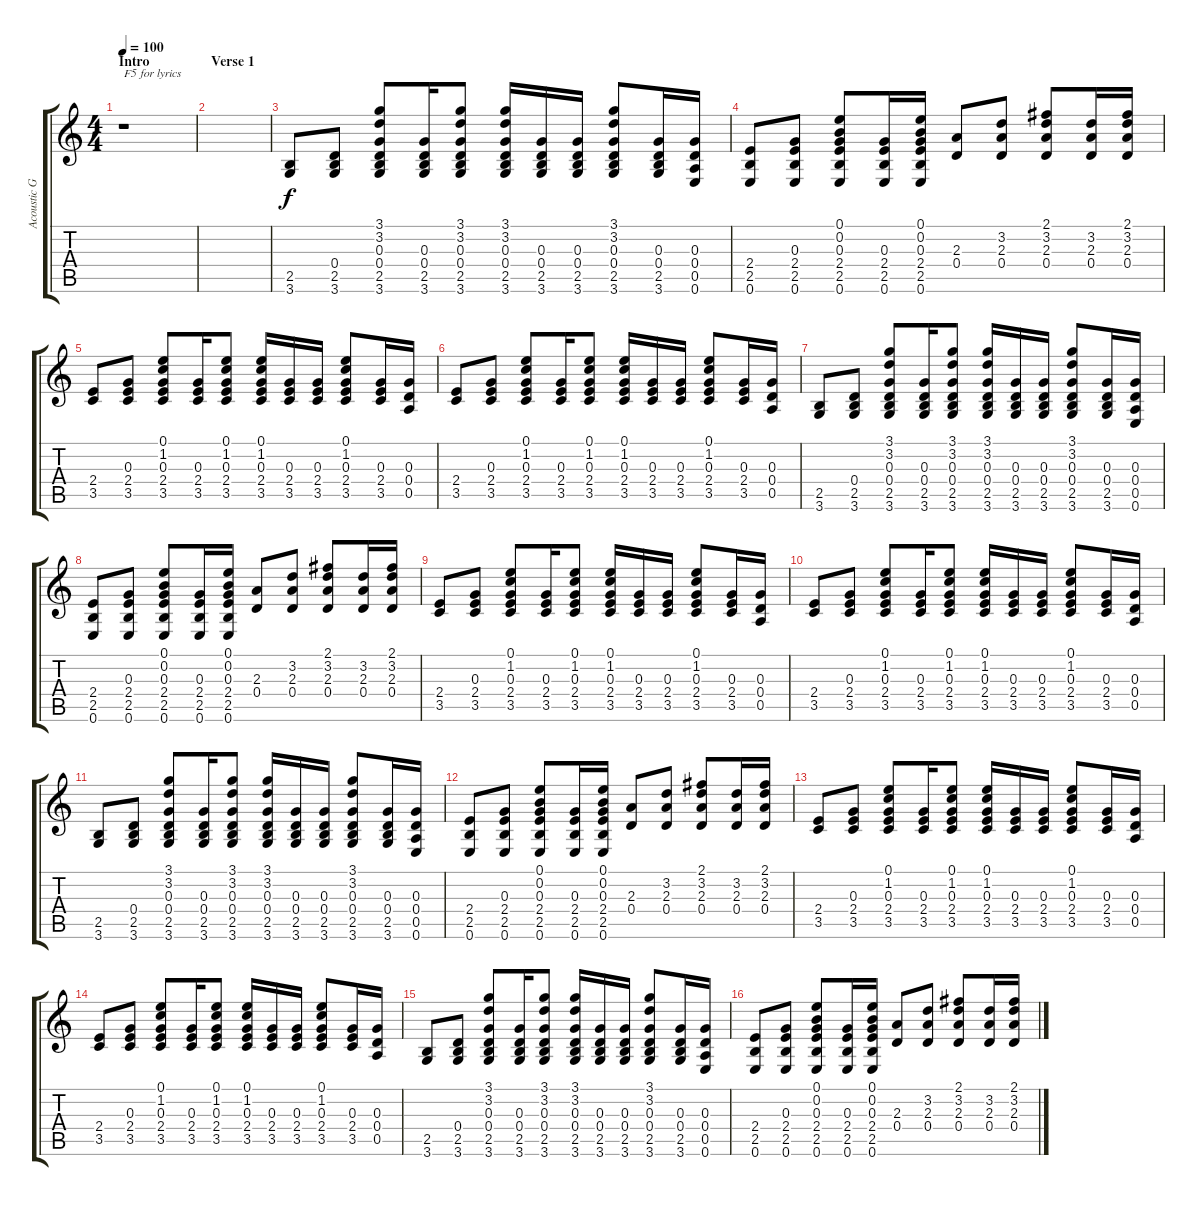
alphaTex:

\track ("Acoustic Guitar" "Acoustic G") {instrument acousticguitarsteel}
\staff {score tabs}
\tuning (E4 B3 G3 D3 A2 E2) {hide}
\ts (4 4)
\section ("" "Intro")
\tempo 100
\clef g2
\ks c
r.1{txt "F5 for lyrics" dy f instrument acousticguitarsteel} |
\section ("" "Verse 1")
|
(2.5 3.6).8 (0.4 2.5 3.6).8 (3.1 3.2 0.3 0.4 2.5 3.6).8 (0.3 0.4 2.5 3.6).16 (3.1 3.2 0.3 0.4 2.5 3.6).8 (3.1 3.2 0.3 0.4 2.5 3.6).16 (0.3 0.4 2.5 3.6).16 (0.3 0.4 2.5 3.6).16 (3.1 3.2 0.3 0.4 2.5 3.6).8 (0.3 0.4 2.5 3.6).16 (0.3 0.4 0.5 0.6).16 |
(2.4 2.5 0.6).8 (0.3 2.4 2.5 0.6).8 (0.1 0.2 0.3 2.4 2.5 0.6).8 (0.3 2.4 2.5 0.6).16 (0.1 0.2 0.3 2.4 2.5 0.6).16 (2.3 0.4).8 (3.2 2.3 0.4).8 (2.1 3.2 2.3 0.4).8 (3.2 2.3 0.4).16 (2.1 3.2 2.3 0.4).16 |
(2.4 3.5).8 (0.3 2.4 3.5).8 (0.1 1.2 0.3 2.4 3.5).8 (0.3 2.4 3.5).16 (0.1 1.2 0.3 2.4 3.5).8 (0.1 1.2 0.3 2.4 3.5).16 (0.3 2.4 3.5).16 (0.3 2.4 3.5).16 (0.1 1.2 0.3 2.4 3.5).8 (0.3 2.4 3.5).16 (0.3 0.4 0.5).16 |
(2.4 3.5).8 (0.3 2.4 3.5).8 (0.1 1.2 0.3 2.4 3.5).8 (0.3 2.4 3.5).16 (0.1 1.2 0.3 2.4 3.5).8 (0.1 1.2 0.3 2.4 3.5).16 (0.3 2.4 3.5).16 (0.3 2.4 3.5).16 (0.1 1.2 0.3 2.4 3.5).8 (0.3 2.4 3.5).16 (0.3 0.4 0.5).16 |
(2.5 3.6).8 (0.4 2.5 3.6).8 (3.1 3.2 0.3 0.4 2.5 3.6).8 (0.3 0.4 2.5 3.6).16 (3.1 3.2 0.3 0.4 2.5 3.6).8 (3.1 3.2 0.3 0.4 2.5 3.6).16 (0.3 0.4 2.5 3.6).16 (0.3 0.4 2.5 3.6).16 (3.1 3.2 0.3 0.4 2.5 3.6).8 (0.3 0.4 2.5 3.6).16 (0.3 0.4 0.5 0.6).16 |
(2.4 2.5 0.6).8 (0.3 2.4 2.5 0.6).8 (0.1 0.2 0.3 2.4 2.5 0.6).8 (0.3 2.4 2.5 0.6).16 (0.1 0.2 0.3 2.4 2.5 0.6).16 (2.3 0.4).8 (3.2 2.3 0.4).8 (2.1 3.2 2.3 0.4).8 (3.2 2.3 0.4).16 (2.1 3.2 2.3 0.4).16 |
(2.4 3.5).8 (0.3 2.4 3.5).8 (0.1 1.2 0.3 2.4 3.5).8 (0.3 2.4 3.5).16 (0.1 1.2 0.3 2.4 3.5).8 (0.1 1.2 0.3 2.4 3.5).16 (0.3 2.4 3.5).16 (0.3 2.4 3.5).16 (0.1 1.2 0.3 2.4 3.5).8 (0.3 2.4 3.5).16 (0.3 0.4 0.5).16 |
(2.4 3.5).8 (0.3 2.4 3.5).8 (0.1 1.2 0.3 2.4 3.5).8 (0.3 2.4 3.5).16 (0.1 1.2 0.3 2.4 3.5).8 (0.1 1.2 0.3 2.4 3.5).16 (0.3 2.4 3.5).16 (0.3 2.4 3.5).16 (0.1 1.2 0.3 2.4 3.5).8 (0.3 2.4 3.5).16 (0.3 0.4 0.5).16 |
(2.5 3.6).8 (0.4 2.5 3.6).8 (3.1 3.2 0.3 0.4 2.5 3.6).8 (0.3 0.4 2.5 3.6).16 (3.1 3.2 0.3 0.4 2.5 3.6).8 (3.1 3.2 0.3 0.4 2.5 3.6).16 (0.3 0.4 2.5 3.6).16 (0.3 0.4 2.5 3.6).16 (3.1 3.2 0.3 0.4 2.5 3.6).8 (0.3 0.4 2.5 3.6).16 (0.3 0.4 0.5 0.6).16 |
(2.4 2.5 0.6).8 (0.3 2.4 2.5 0.6).8 (0.1 0.2 0.3 2.4 2.5 0.6).8 (0.3 2.4 2.5 0.6).16 (0.1 0.2 0.3 2.4 2.5 0.6).16 (2.3 0.4).8 (3.2 2.3 0.4).8 (2.1 3.2 2.3 0.4).8 (3.2 2.3 0.4).16 (2.1 3.2 2.3 0.4).16 |
(2.4 3.5).8 (0.3 2.4 3.5).8 (0.1 1.2 0.3 2.4 3.5).8 (0.3 2.4 3.5).16 (0.1 1.2 0.3 2.4 3.5).8 (0.1 1.2 0.3 2.4 3.5).16 (0.3 2.4 3.5).16 (0.3 2.4 3.5).16 (0.1 1.2 0.3 2.4 3.5).8 (0.3 2.4 3.5).16 (0.3 0.4 0.5).16 |
(2.4 3.5).8 (0.3 2.4 3.5).8 (0.1 1.2 0.3 2.4 3.5).8 (0.3 2.4 3.5).16 (0.1 1.2 0.3 2.4 3.5).8 (0.1 1.2 0.3 2.4 3.5).16 (0.3 2.4 3.5).16 (0.3 2.4 3.5).16 (0.1 1.2 0.3 2.4 3.5).8 (0.3 2.4 3.5).16 (0.3 0.4 0.5).16 |
(2.5 3.6).8 (0.4 2.5 3.6).8 (3.1 3.2 0.3 0.4 2.5 3.6).8 (0.3 0.4 2.5 3.6).16 (3.1 3.2 0.3 0.4 2.5 3.6).8 (3.1 3.2 0.3 0.4 2.5 3.6).16 (0.3 0.4 2.5 3.6).16 (0.3 0.4 2.5 3.6).16 (3.1 3.2 0.3 0.4 2.5 3.6).8 (0.3 0.4 2.5 3.6).16 (0.3 0.4 0.5 0.6).16 |
(2.4 2.5 0.6).8 (0.3 2.4 2.5 0.6).8 (0.1 0.2 0.3 2.4 2.5 0.6).8 (0.3 2.4 2.5 0.6).16 (0.1 0.2 0.3 2.4 2.5 0.6).16 (2.3 0.4).8 (3.2 2.3 0.4).8 (2.1 3.2 2.3 0.4).8 (3.2 2.3 0.4).16 (2.1 3.2 2.3 0.4).16
